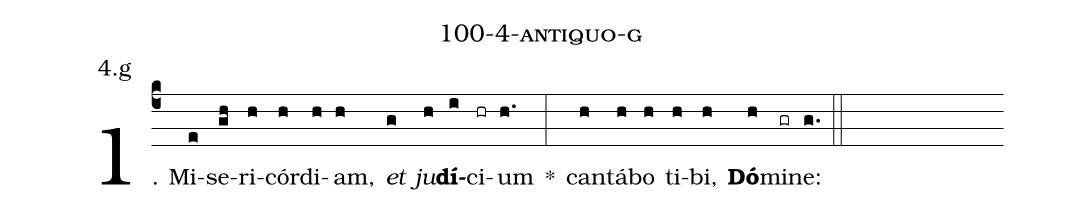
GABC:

name: 100-4-antiquo-g;
annotation: 4.g;
%%
(c4)1. Mi(e)se(gh)ri(h)cór(h)di(h)am,(h) <i>et</i>(g) <i>ju</i>(h)<b>dí</b>(i)ci(hr)um(h.) *(:) can(h)tá(h)bo(h) ti(h)bi,(h) <b>Dó</b>(h)mi(gr)ne:(g.) (::)
